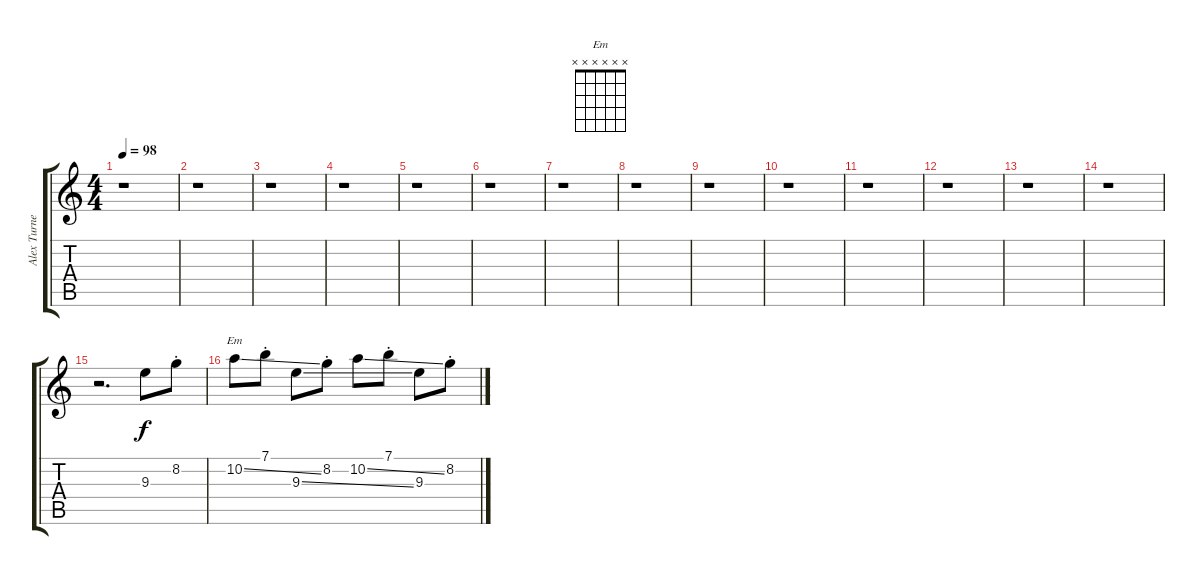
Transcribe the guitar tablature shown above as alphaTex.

\track ("Alex Turner" "Alex Turne") {instrument distortionguitar}
\staff {score tabs}
\tuning (E4 B3 G3 D3 A2 E2) {hide}
\chord ("Em" x x x x x x) {firstfret 0}
\ts (4 4)
\tempo 98
\clef g2
\ks c
r.1{dy f} |
r.1 |
r.1 |
r.1 |
r.1 |
r.1 |
r.1 |
r.1 |
r.1 |
r.1 |
r.1 |
r.1 |
r.1 |
r.1 |
r.2{d} 9.3.8 8.2{st}.8 |
10.2{ss}.8{ch "Em"} 7.1{st}.8 9.3{ss}.8 8.2{st}.8 10.2{ss}.8 7.1{st}.8 9.3{ss}.8 8.2{st}.8
